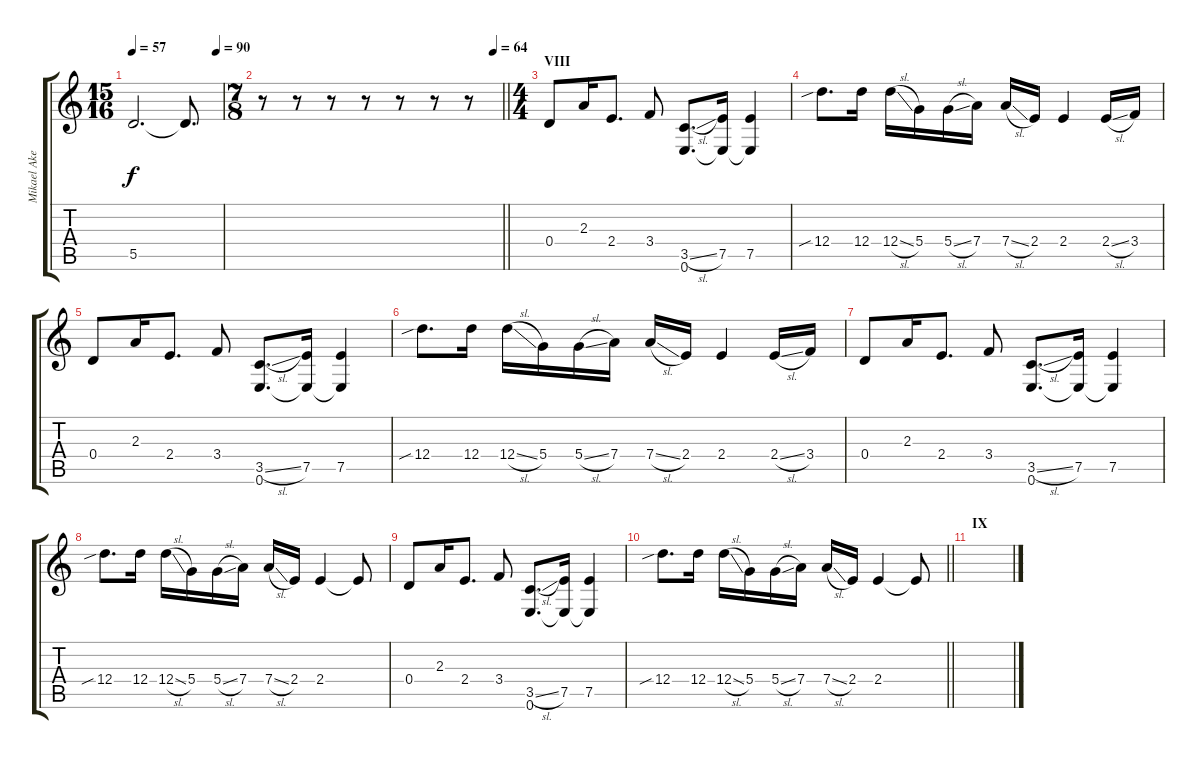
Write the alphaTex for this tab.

\track ("Mikael Akerfeldt" "Mikael Ake") {instrument acousticguitarnylon}
\staff {score tabs}
\tuning (E4 B3 G3 D3 A2 E2) {hide}
\ts (15 16)
\tempo 57
\tempo (90 0.9333333333333333)
\clef g2
\ks c
5.5.2{d dy f volume 0} 5.5{t}.8{d} |
\ts (7 8)
\tempo (64 0.9642857142857143)
\barLineRight lightlight
r.8 r.8 r.8 r.8 r.8{volume 16} r.8 r.8 |
\ts (4 4)
\section ("" "VIII")
0.4.8 2.3.16 2.4.8{d} 3.4.8 (3.5{sl} 0.6).8{d} (7.5 0.6{t}).16 (7.5 0.6{t}).4 |
12.4{sib}.8{d} 12.4.16 12.4{sl}.16 5.4.16 5.4{sl}.16 7.4.16 7.4{sl}.16 2.4.16 2.4.4 2.4{sl}.16 3.4.16 |
0.4.8 2.3.16 2.4.8{d} 3.4.8 (3.5{sl} 0.6).8{d} (7.5 0.6{t}).16 (7.5 0.6{t}).4 |
12.4{sib}.8{d} 12.4.16 12.4{sl}.16 5.4.16 5.4{sl}.16 7.4.16 7.4{sl}.16 2.4.16 2.4.4 2.4{sl}.16 3.4.16 |
0.4.8 2.3.16 2.4.8{d} 3.4.8 (3.5{sl} 0.6).8{d} (7.5 0.6{t}).16 (7.5 0.6{t}).4 |
12.4{sib}.8{d} 12.4.16 12.4{sl}.16 5.4.16 5.4{sl}.16 7.4.16 7.4{sl}.16 2.4.16 2.4.4 2.4{t}.8 |
0.4.8 2.3.16 2.4.8{d} 3.4.8 (3.5{sl} 0.6).8{d} (7.5 0.6{t}).16 (7.5 0.6{t}).4 |
\barLineRight lightlight
12.4{sib}.8{d} 12.4.16 12.4{sl}.16 5.4.16 5.4{sl}.16 7.4.16 7.4{sl}.16 2.4.16 2.4.4 2.4{t}.8 |
\section ("" "IX")
